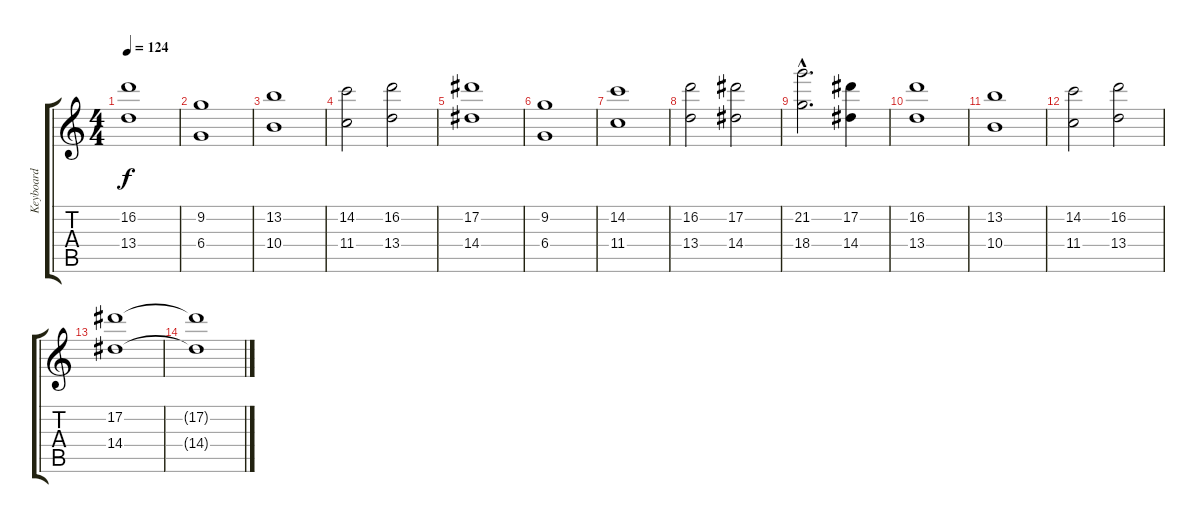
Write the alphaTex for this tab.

\track ("Keyboard" "Keyboard") {instrument stringensemble1}
\staff {score tabs}
\tuning (Eb5 Bb4 Gb4 Db4 Ab3 Eb3) {hide}
\ts (4 4)
\tempo 124
\clef g2
\ks c
(16.2 13.4).1{dy f} |
(9.2 6.4).1 |
(13.2 10.4).1 |
(14.2 11.4).2 (16.2 13.4).2 |
(17.2 14.4).1 |
(9.2 6.4).1 |
(14.2 11.4).1 |
(16.2 13.4).2 (17.2 14.4).2 |
(21.2{hac} 18.4{hac}).2{d} (17.2 14.4).4 |
(16.2 13.4).1 |
(13.2 10.4).1 |
(14.2 11.4).2 (16.2 13.4).2 |
(17.2 14.4).1 |
(17.2{t} 14.4{t}).1
